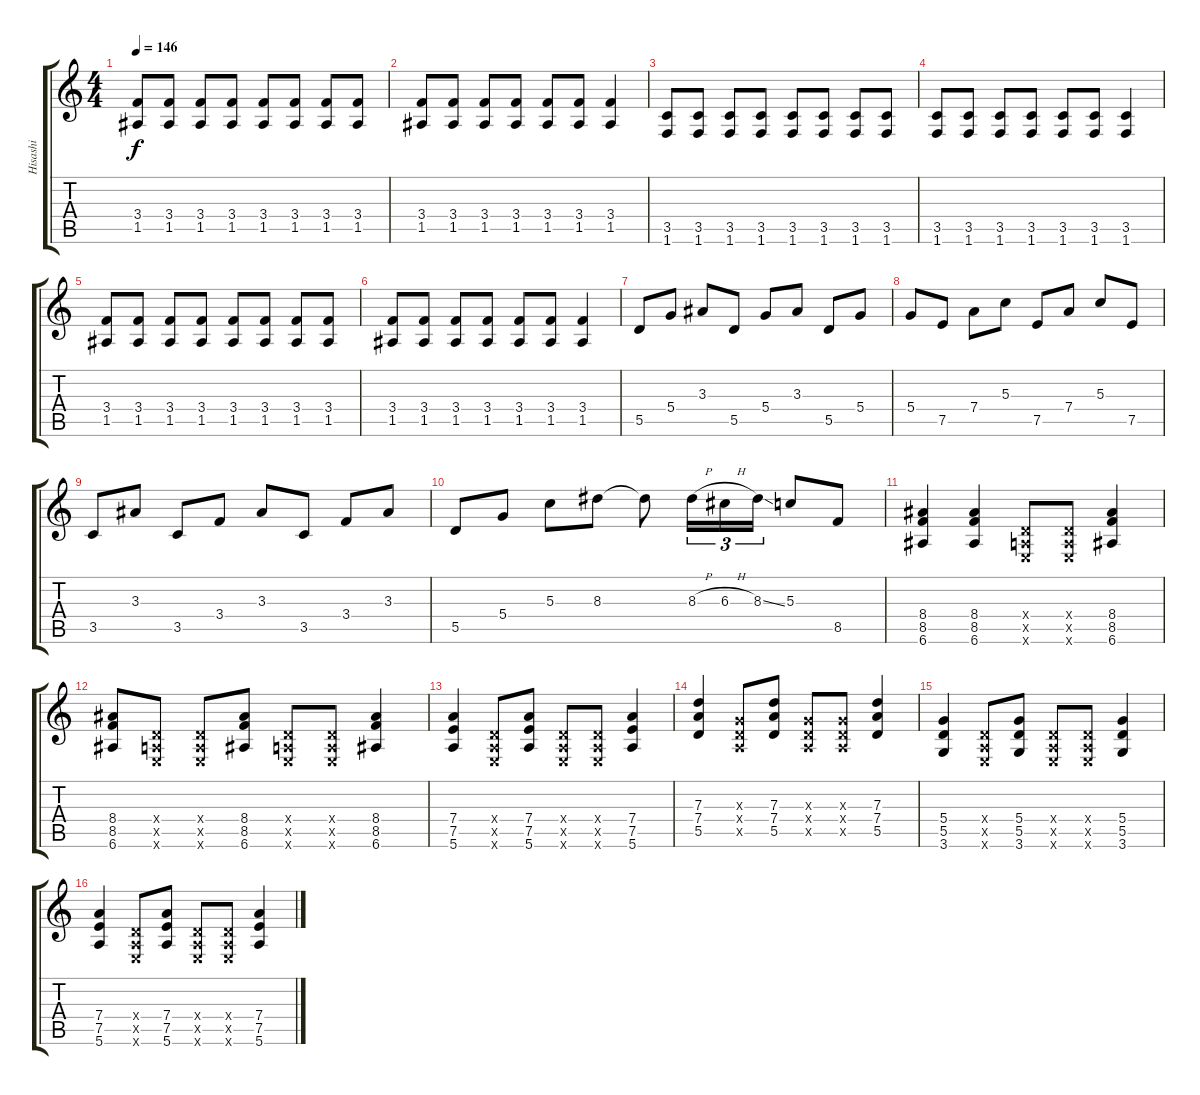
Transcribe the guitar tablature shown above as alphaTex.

\track ("Hisashi" "Hisashi") {instrument distortionguitar}
\staff {score tabs}
\tuning (E4 B3 G3 D3 A2 E2) {hide}
\ts (4 4)
\tempo 146
\clef g2
\ks c
(3.4 1.5).8{dy f} (3.4 1.5).8 (3.4 1.5).8 (3.4 1.5).8 (3.4 1.5).8 (3.4 1.5).8 (3.4 1.5).8 (3.4 1.5).8 |
(3.4 1.5).8 (3.4 1.5).8 (3.4 1.5).8 (3.4 1.5).8 (3.4 1.5).8 (3.4 1.5).8 (3.4 1.5).4 |
(3.5 1.6).8 (3.5 1.6).8 (3.5 1.6).8 (3.5 1.6).8 (3.5 1.6).8 (3.5 1.6).8 (3.5 1.6).8 (3.5 1.6).8 |
(3.5 1.6).8 (3.5 1.6).8 (3.5 1.6).8 (3.5 1.6).8 (3.5 1.6).8 (3.5 1.6).8 (3.5 1.6).4 |
(3.4 1.5).8 (3.4 1.5).8 (3.4 1.5).8 (3.4 1.5).8 (3.4 1.5).8 (3.4 1.5).8 (3.4 1.5).8 (3.4 1.5).8 |
(3.4 1.5).8 (3.4 1.5).8 (3.4 1.5).8 (3.4 1.5).8 (3.4 1.5).8 (3.4 1.5).8 (3.4 1.5).4 |
5.5.8 5.4.8 3.3.8 5.5.8 5.4.8 3.3.8 5.5.8 5.4.8 |
5.4.8 7.5.8 7.4.8 5.3.8 7.5.8 7.4.8 5.3.8 7.5.8 |
3.5.8 3.3.8 3.5.8 3.4.8 3.3.8 3.5.8 3.4.8 3.3.8 |
5.5.8 5.4.8 5.3.8 8.3.8 8.3{t}.8 8.3{h}.16{tu (3 2)} 6.3{h}.16{tu (3 2)} 8.3{ss}.16{tu (3 2)} 5.3.8 8.5.8 |
(8.4 8.5 6.6).4 (8.4 8.5 6.6).4 (0.4{x} 0.5{x} 0.6{x}).8 (0.4{x} 0.5{x} 0.6{x}).8 (8.4 8.5 6.6).4 |
(8.4 8.5 6.6).8 (0.4{x} 0.5{x} 0.6{x}).8 (0.4{x} 0.5{x} 0.6{x}).8 (8.4 8.5 6.6).8 (0.4{x} 0.5{x} 0.6{x}).8 (0.4{x} 0.5{x} 0.6{x}).8 (8.4 8.5 6.6).4 |
(7.4 7.5 5.6).4 (0.4{x} 0.5{x} 0.6{x}).8 (7.4 7.5 5.6).8 (0.4{x} 0.5{x} 0.6{x}).8 (0.4{x} 0.5{x} 0.6{x}).8 (7.4 7.5 5.6).4 |
(7.3 7.4 5.5).4 (0.3{x} 0.4{x} 0.5{x}).8 (7.3 7.4 5.5).8 (0.3{x} 0.4{x} 0.5{x}).8 (0.3{x} 0.4{x} 0.5{x}).8 (7.3 7.4 5.5).4 |
(5.4 5.5 3.6).4 (0.4{x} 0.5{x} 0.6{x}).8 (5.4 5.5 3.6).8 (0.4{x} 0.5{x} 0.6{x}).8 (0.4{x} 0.5{x} 0.6{x}).8 (5.4 5.5 3.6).4 |
(7.4 7.5 5.6).4 (0.4{x} 0.5{x} 0.6{x}).8 (7.4 7.5 5.6).8 (0.4{x} 0.5{x} 0.6{x}).8 (0.4{x} 0.5{x} 0.6{x}).8 (7.4 7.5 5.6).4
